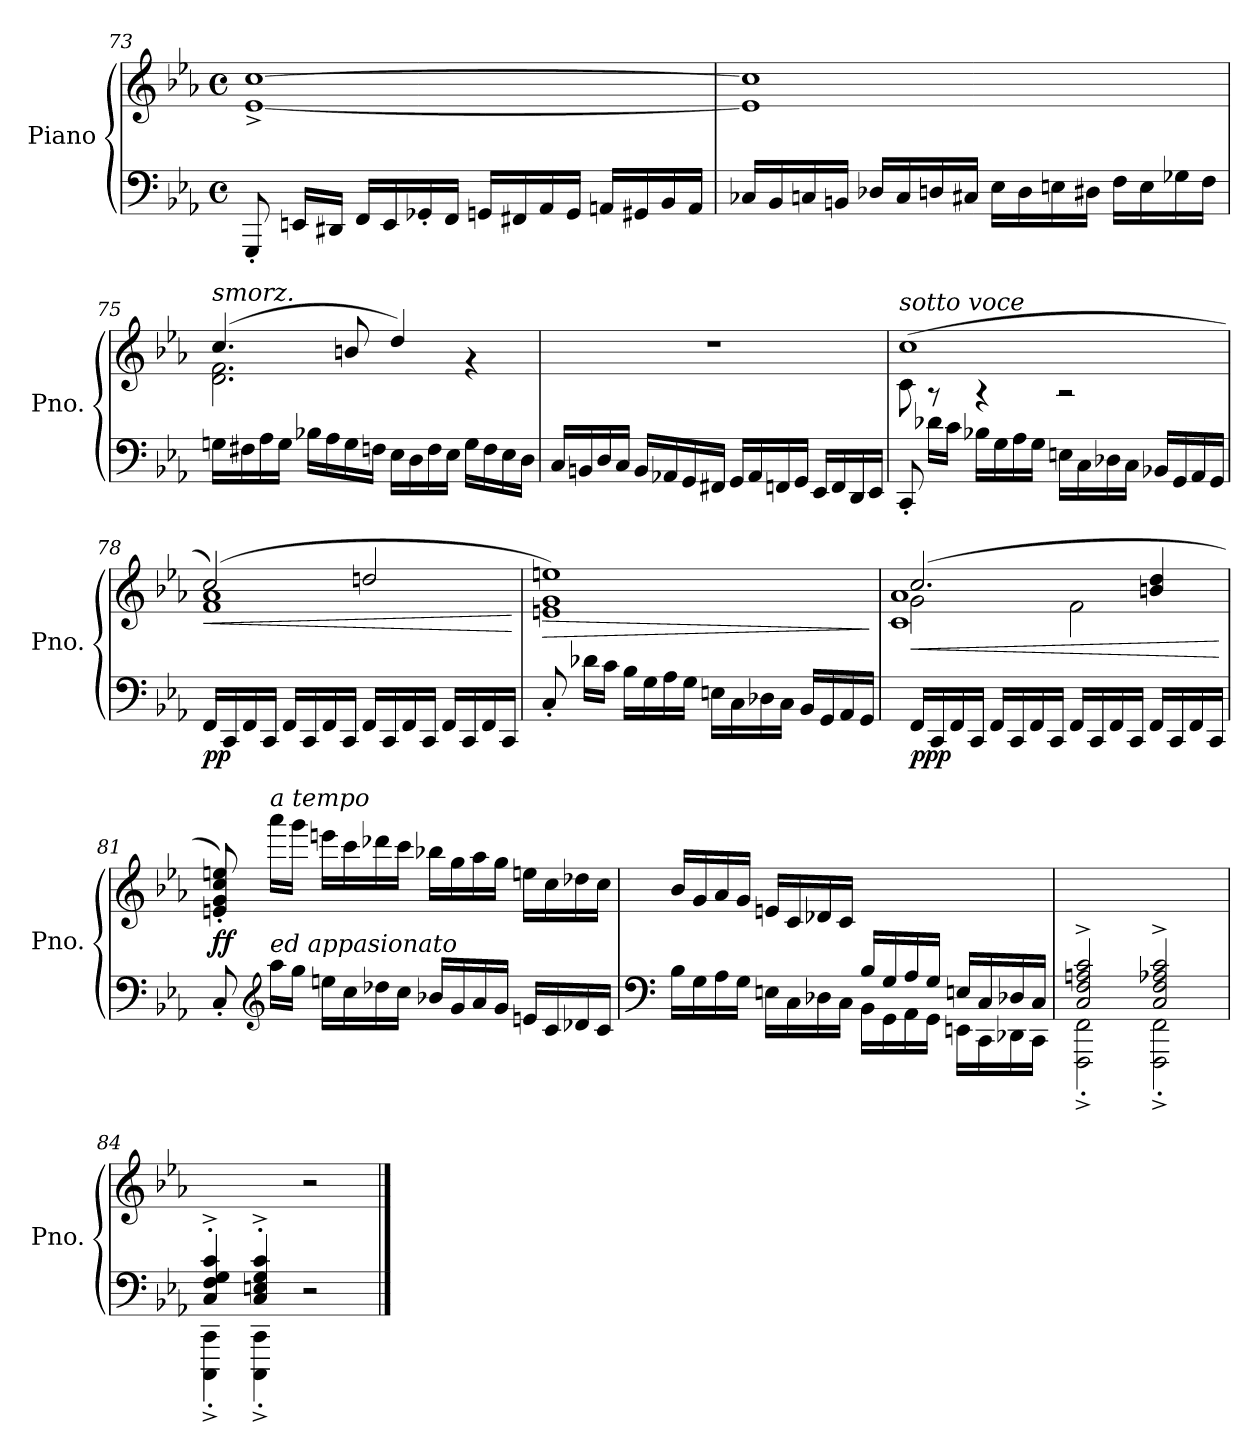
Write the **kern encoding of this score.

**kern	**kern	**dynam
*part1	*part1	*part1
*staff2	*staff1	*staff1/2
*I"Piano	*	*
*I'Pno.	*	*
*clefF4	*clefG2	*
*k[b-e-a-]	*k[b-e-a-]	*
*M4/4	*M4/4	*
*met(c)	*met(c)	*
=73	=73	=73
8GGG'/	[1e-^ [1cc^	.
16EEn/LL	.	.
16DD#X/JJ	.	.
16FF/LL	.	.
16EE/	.	.
16GG-X'/	.	.
16FF/JJ	.	.
16GGn/LL	.	.
16FF#X/	.	.
16AA-/	.	.
16GG/JJ	.	.
16AAn/LL	.	.
16GG#X/	.	.
16BB-/	.	.
16AA/JJ	.	.
=74	=74	=74
16C-X/LL	1e-] 1cc]	.
16BB-/	.	.
16Cn/	.	.
16BBn/JJ	.	.
16D-X/LL	.	.
16C/	.	.
16Dn/	.	.
16C#X/JJ	.	.
16E-\LL	.	.
16D\	.	.
16En\	.	.
16D#X\JJ	.	.
16F\LL	.	.
16E\	.	.
16G-X\	.	.
16F\JJ	.	.
!!LO:LB:g=z
=75	=75	=75
*	*^	*
!	!LO:TX:a:i:t=smorz.	!	!
16Gn\LL	(4.cc/	2.d\ 2.f\	.
16F#X\	.	.	.
16A-\	.	.	.
16G\JJ	.	.	.
16B-X\LL	.	.	.
16A-\	.	.	.
16G\	8bn/	.	.
16Fn\JJ	.	.	.
16E-\LL	4dd/)	.	.
16D\	.	.	.
16F\	.	.	.
16E-\JJ	.	.	.
16G\LL	4rg	4ryy	.
16F\	.	.	.
16E-\	.	.	.
16D\JJ	.	.	.
*	*v	*v	*
=76	=76	=76
16C/LL	1r	.
16BBn/	.	.
16D/	.	.
16C/JJ	.	.
16BB/LL	.	.
16AA-X/	.	.
16GG/	.	.
16FF#X/JJ	.	.
16GG/LL	.	.
16AA-/	.	.
16FFn/	.	.
16GG/JJ	.	.
16EE-/LL	.	.
16FF/	.	.
16DD/	.	.
16EE-/JJ	.	.
=77	=77	=77
*	*^	*
!	!LO:TX:a:i:t=sotto voce	!	!
8CC'/	(1cc	8c\	.
16d-X\LL	.	8r	.
16c\JJ	.	.	.
16B-X\LL	.	4r	.
16G\	.	.	.
16A-\	.	.	.
16G\JJ	.	.	.
16En\LL	.	2r	.
16C\	.	.	.
16D-X\	.	.	.
16C\JJ	.	.	.
16BB-X/LL	.	.	.
16GG/	.	.	.
16AA-/	.	.	.
16GG/JJ	.	.	.
!!LO:LB:g=z	!!
=78	=78	=78	=78
!	!	!	!LO:HP:b
!	!	!	!LO:DY:n=1:b=2
16FF/LL	(2cc/)	1f 1a-	< pp
16CC/	.	.	.
16FF/	.	.	.
16CC/JJ	.	.	.
16FF/LL	.	.	.
16CC/	.	.	.
16FF/	.	.	.
16CC/JJ	.	.	.
16FF/LL	2ddn/	.	.
16CC/	.	.	.
16FF/	.	.	.
16CC/JJ	.	.	.
16FF/LL	.	.	.
16CC/	.	.	.
16FF/	.	.	.
16CC/JJ	.	.	.
*	*v	*v	*
.	.	[
=79	=79	=79
!	!	!LO:HP:b
8C'/	1en 1g 1een)	>
16d-X\LL	.	.
16c\JJ	.	.
16B-\LL	.	.
16G\	.	.
16A-\	.	.
16G\JJ	.	.
16En\LL	.	.
16C\	.	.
16D-X\	.	.
16C\JJ	.	.
16BB-/LL	.	.
16GG/	.	.
16AA-/	.	.
16GG/JJ	.	.
.	.	]
=80	=80	=80
!	!LO:TX:a:i:t=poco rallent.	!
!	!	!LO:HP:b
*	*^	*
*	*	*^	*
!	!	!	!	!LO:DY:n=1:b=2
!	!	!	!	!LO:DY:n=2:b
16FF/LL	(2.cc/	2g\	1c 1a-	< pp p
16CC/	.	.	.	.
16FF/	.	.	.	.
16CC/JJ	.	.	.	.
16FF/LL	.	.	.	.
16CC/	.	.	.	.
16FF/	.	.	.	.
16CC/JJ	.	.	.	.
16FF/LL	.	(2f\	.	.
16CC/	.	.	.	.
16FF/	.	.	.	.
16CC/JJ	.	.	.	.
16FF/LL	4bn/ 4dd/	.	.	.
16CC/	.	.	.	.
16FF/	.	.	.	.
16CC/JJ	.	.	.	.
*	*v	*v	*v	*
.	.	[
!!LO:LB:g=z
=81	=81	=81
!	!	!LO:DY:b
8C'/	8en/' 8g/' 8cc/' 8een/')	ff
*clefG2	*	*
!	!LO:TX:a:i:t=a tempo	!
!LO:TX:a:i:t=ed appasionato	!	!
16aa-\LL	(16aaa-\LL	.
16gg\JJ	16ggg\JJ	.
16een\LL	16eeen\LL	.
16cc\	16ccc\	.
16dd-X\	16ddd-X\	.
16cc\JJ	16ccc\JJ	.
16b-X/LL	16bb-X\LL	.
16g/	16gg\	.
16a-/	16aa-\	.
16g/JJ	16gg\JJ	.
16en/LL	16een\LL	.
16c/	16cc\	.
16d-X/	16dd-X\	.
16c/JJ	16cc\JJ	.
=82	=82	=82
*clefF4	*	*
*^	*	*
2ryy	16B-\LL	16b-/LL	.
.	16G\	16g/	.
.	16A-\	16a-/	.
.	16G\JJ	16g/JJ	.
.	16En\LL	16en/LL	.
.	16C\	16c/	.
.	16D-X\	16d-X/	.
.	16C\JJ	16c/JJ	.
16B-/LL	16BB-\LL	2ryy	.
16G/	16GG\	.	.
16A-/	16AA-\	.	.
16G/JJ	16GG\JJ	.	.
16En/LL	16EEn\LL	.	.
16C/	16CC\	.	.
16D-X/	16DD-X\	.	.
16C/JJ)	16CC\JJ	.	.
=83	=83	=83	=83
2C/^ 2F/^ 2An/^ 2c/^	2FFF\^' 2FF\^'	1ryy	.
2C/^ 2F/^ 2A-X/^ 2c/^	2FFF\^' 2FF\^'	.	.
=84	=84	=84	=84
4C/^' 4F/^' 4G/^' 4c/^'	4CCC\'^ 4CC\'^	2ryy	.
4C/^' 4En/^' 4G/^' 4c/^'	4CCC\'^ 4CC\'^	.	.
2ryy	2r	2r	.
*v	*v	*	*
==	==	==
*-	*-	*-
